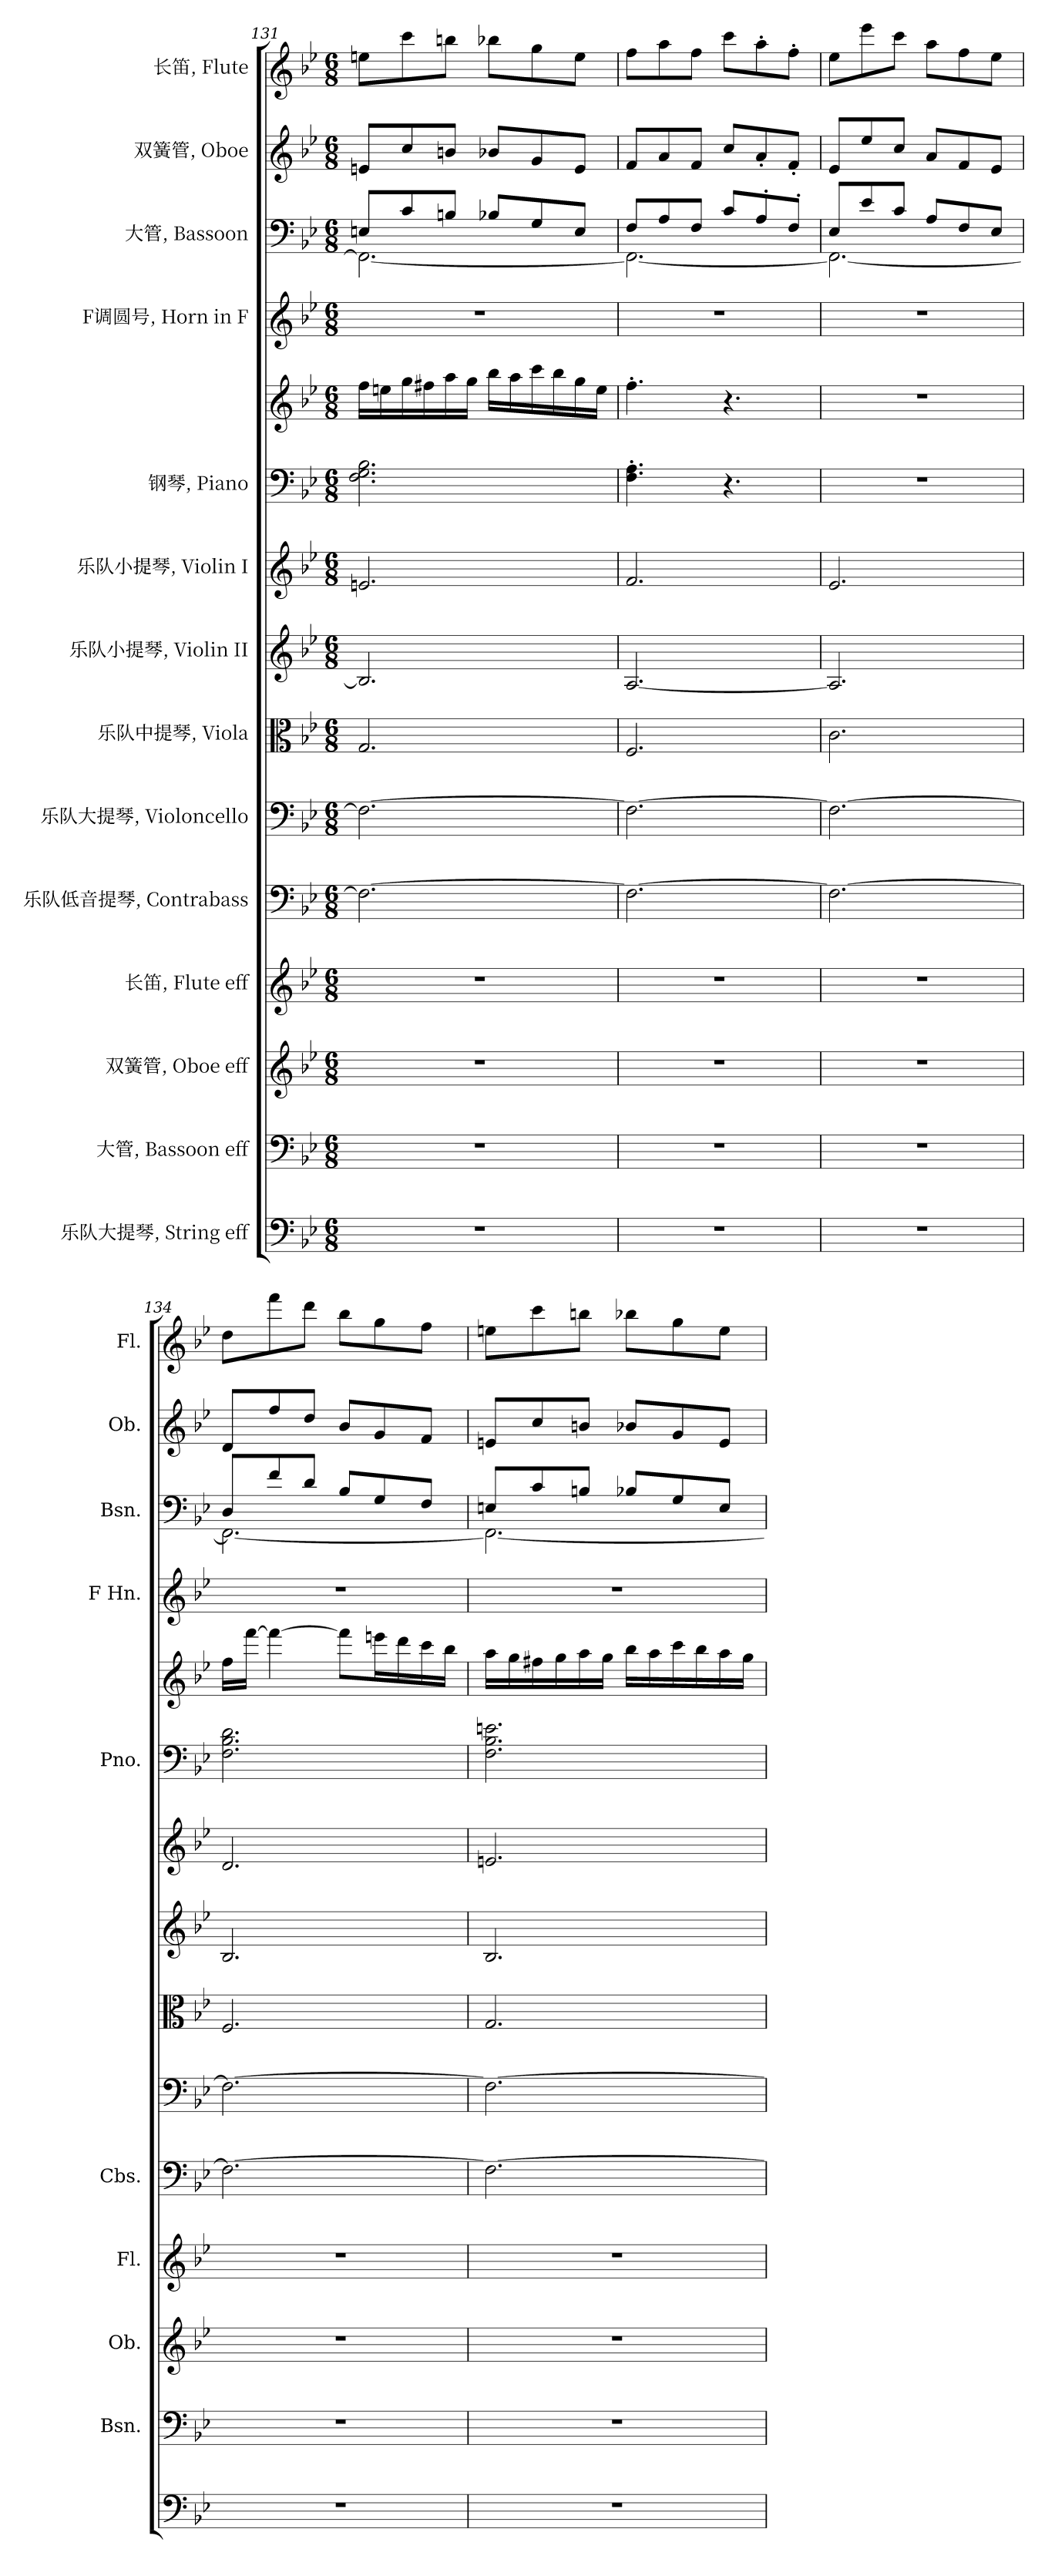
**kern	**kern	**kern	**kern	**kern	**kern	**kern	**kern	**kern	**kern	**kern	**kern	**kern	**kern	**kern
*part14	*part13	*part12	*part11	*part10	*part9	*part8	*part7	*part6	*part5	*part5	*part4	*part3	*part2	*part1
*staff15	*staff14	*staff13	*staff12	*staff11	*staff10	*staff9	*staff8	*staff7	*staff6	*staff5	*staff4	*staff3	*staff2	*staff1
*I"乐队大提琴, String eff	*I"大管, Bassoon eff	*I"双簧管, Oboe eff	*I"长笛, Flute eff	*I"乐队低音提琴, Contrabass	*I"乐队大提琴, Violoncello	*I"乐队中提琴, Viola	*I"乐队小提琴, Violin II	*I"乐队小提琴, Violin I	*I"钢琴, Piano	*	*I"F调圆号, Horn in F	*I"大管, Bassoon	*I"双簧管, Oboe	*I"长笛, Flute
*	*I'Bsn.	*I'Ob.	*I'Fl.	*I'Cbs.	*	*	*	*	*I'Pno.	*	*I'F Hn.	*I'Bsn.	*I'Ob.	*I'Fl.
*clefF4	*clefF4	*clefG2	*clefG2	*clefF4	*clefF4	*clefC3	*clefG2	*clefG2	*clefF4	*clefG2	*clefG2	*clefF4	*clefG2	*clefG2
*	*	*	*	*ITrd7c12	*	*	*	*	*	*	*ITrd4c7	*	*	*
*k[b-e-]	*k[b-e-]	*k[b-e-]	*k[b-e-]	*k[b-e-]	*k[b-e-]	*k[b-e-]	*k[b-e-]	*k[b-e-]	*k[b-e-]	*k[b-e-]	*k[b-e-a-]	*k[b-e-]	*k[b-e-]	*k[b-e-]
*M6/8	*M6/8	*M6/8	*M6/8	*M6/8	*M6/8	*M6/8	*M6/8	*M6/8	*M6/8	*M6/8	*M6/8	*M6/8	*M6/8	*M6/8
=131	=131	=131	=131	=131	=131	=131	=131	=131	=131	=131	=131	=131	=131	=131
*	*	*	*	*	*	*	*	*	*	*	*	*^	*	*
2.r	2.r	2.r	2.r	2.FF\_	2.F\_	2.G/	2.B-/]	2.en/	2.F\ 2.G\ 2.B-\	16ff\LL	2.r	8En/L	2.FF\_	8en/L	8een\L
.	.	.	.	.	.	.	.	.	.	16een\	.	.	.	.	.
.	.	.	.	.	.	.	.	.	.	16gg\	.	8c/	.	8cc/	8ccc\
.	.	.	.	.	.	.	.	.	.	16ff#X\	.	.	.	.	.
.	.	.	.	.	.	.	.	.	.	16aa\	.	8Bn/J	.	8bn/J	8bbn\J
.	.	.	.	.	.	.	.	.	.	16gg\JJ	.	.	.	.	.
.	.	.	.	.	.	.	.	.	.	16bb-\LL	.	8B-X/L	.	8b-X/L	8bb-X\L
.	.	.	.	.	.	.	.	.	.	16aa\	.	.	.	.	.
.	.	.	.	.	.	.	.	.	.	16ccc\	.	8G/	.	8g/	8gg\
.	.	.	.	.	.	.	.	.	.	16bb-\	.	.	.	.	.
.	.	.	.	.	.	.	.	.	.	16gg\	.	8E/J	.	8e/J	8ee\J
.	.	.	.	.	.	.	.	.	.	16ee\JJ	.	.	.	.	.
=132	=132	=132	=132	=132	=132	=132	=132	=132	=132	=132	=132	=132	=132	=132	=132
2.r	2.r	2.r	2.r	2.FF\_	2.F\_	2.F/	[2.A/	2.f/	4.F\' 4.A\'	4.ff'\	2.r	8F/L	2.FF\_	8f/L	8ff\L
.	.	.	.	.	.	.	.	.	.	.	.	8A/	.	8a/	8aa\
.	.	.	.	.	.	.	.	.	.	.	.	8F/J	.	8f/J	8ff\J
.	.	.	.	.	.	.	.	.	4.r	4.r	.	8c/L	.	8cc/L	8ccc\L
.	.	.	.	.	.	.	.	.	.	.	.	8A'/	.	8a'/	8aa'\
.	.	.	.	.	.	.	.	.	.	.	.	8F'/J	.	8f'/J	8ff'\J
!!LO:PB:g=z
=133	=133	=133	=133	=133	=133	=133	=133	=133	=133	=133	=133	=133	=133	=133	=133
2.r	2.r	2.r	2.r	2.FF\_	2.F\_	2.c\	2.A/]	2.e-/	2.r	2.r	2.r	8E-/L	2.FF\_	8e-/L	8ee-\L
.	.	.	.	.	.	.	.	.	.	.	.	8e-/	.	8ee-/	8eee-\
.	.	.	.	.	.	.	.	.	.	.	.	8c/J	.	8cc/J	8ccc\J
.	.	.	.	.	.	.	.	.	.	.	.	8A/L	.	8a/L	8aa\L
.	.	.	.	.	.	.	.	.	.	.	.	8F/	.	8f/	8ff\
.	.	.	.	.	.	.	.	.	.	.	.	8E-/J	.	8e-/J	8ee-\J
=134	=134	=134	=134	=134	=134	=134	=134	=134	=134	=134	=134	=134	=134	=134	=134
2.r	2.r	2.r	2.r	2.FF\_	2.F\_	2.F/	2.B-/	2.d/	2.F\ 2.B-\ 2.d\	16ff\LL	2.r	8D/L	2.FF\_	8d/L	8dd\L
.	.	.	.	.	.	.	.	.	.	[16fff\JJ	.	.	.	.	.
.	.	.	.	.	.	.	.	.	.	4fff\_	.	8f/	.	8ff/	8fff\
.	.	.	.	.	.	.	.	.	.	.	.	8d/J	.	8dd/J	8ddd\J
.	.	.	.	.	.	.	.	.	.	8fff\L]	.	8B-/L	.	8b-/L	8bb-\L
.	.	.	.	.	.	.	.	.	.	16eeen\L	.	8G/	.	8g/	8gg\
.	.	.	.	.	.	.	.	.	.	16ddd\	.	.	.	.	.
.	.	.	.	.	.	.	.	.	.	16ccc\	.	8F/J	.	8f/J	8ff\J
.	.	.	.	.	.	.	.	.	.	16bb-\JJ	.	.	.	.	.
=135	=135	=135	=135	=135	=135	=135	=135	=135	=135	=135	=135	=135	=135	=135	=135
2.r	2.r	2.r	2.r	2.FF\_	2.F\_	2.G/	2.B-/	2.en/	2.F\ 2.B-\ 2.en\	16aa\LL	2.r	8En/L	2.FF\_	8en/L	8een\L
.	.	.	.	.	.	.	.	.	.	16gg\	.	.	.	.	.
.	.	.	.	.	.	.	.	.	.	16ff#X\	.	8c/	.	8cc/	8ccc\
.	.	.	.	.	.	.	.	.	.	16gg\	.	.	.	.	.
.	.	.	.	.	.	.	.	.	.	16aa\	.	8Bn/J	.	8bn/J	8bbn\J
.	.	.	.	.	.	.	.	.	.	16gg\JJ	.	.	.	.	.
.	.	.	.	.	.	.	.	.	.	16bb-\LL	.	8B-X/L	.	8b-X/L	8bb-X\L
.	.	.	.	.	.	.	.	.	.	16aa\	.	.	.	.	.
.	.	.	.	.	.	.	.	.	.	16ccc\	.	8G/	.	8g/	8gg\
.	.	.	.	.	.	.	.	.	.	16bb-\	.	.	.	.	.
.	.	.	.	.	.	.	.	.	.	16aa\	.	8E/J	.	8e/J	8ee\J
.	.	.	.	.	.	.	.	.	.	16gg\JJ	.	.	.	.	.
*	*	*	*	*	*	*	*	*	*	*	*	*v	*v	*	*
=	=	=	=	=	=	=	=	=	=	=	=	=	=	=
*-	*-	*-	*-	*-	*-	*-	*-	*-	*-	*-	*-	*-	*-	*-
